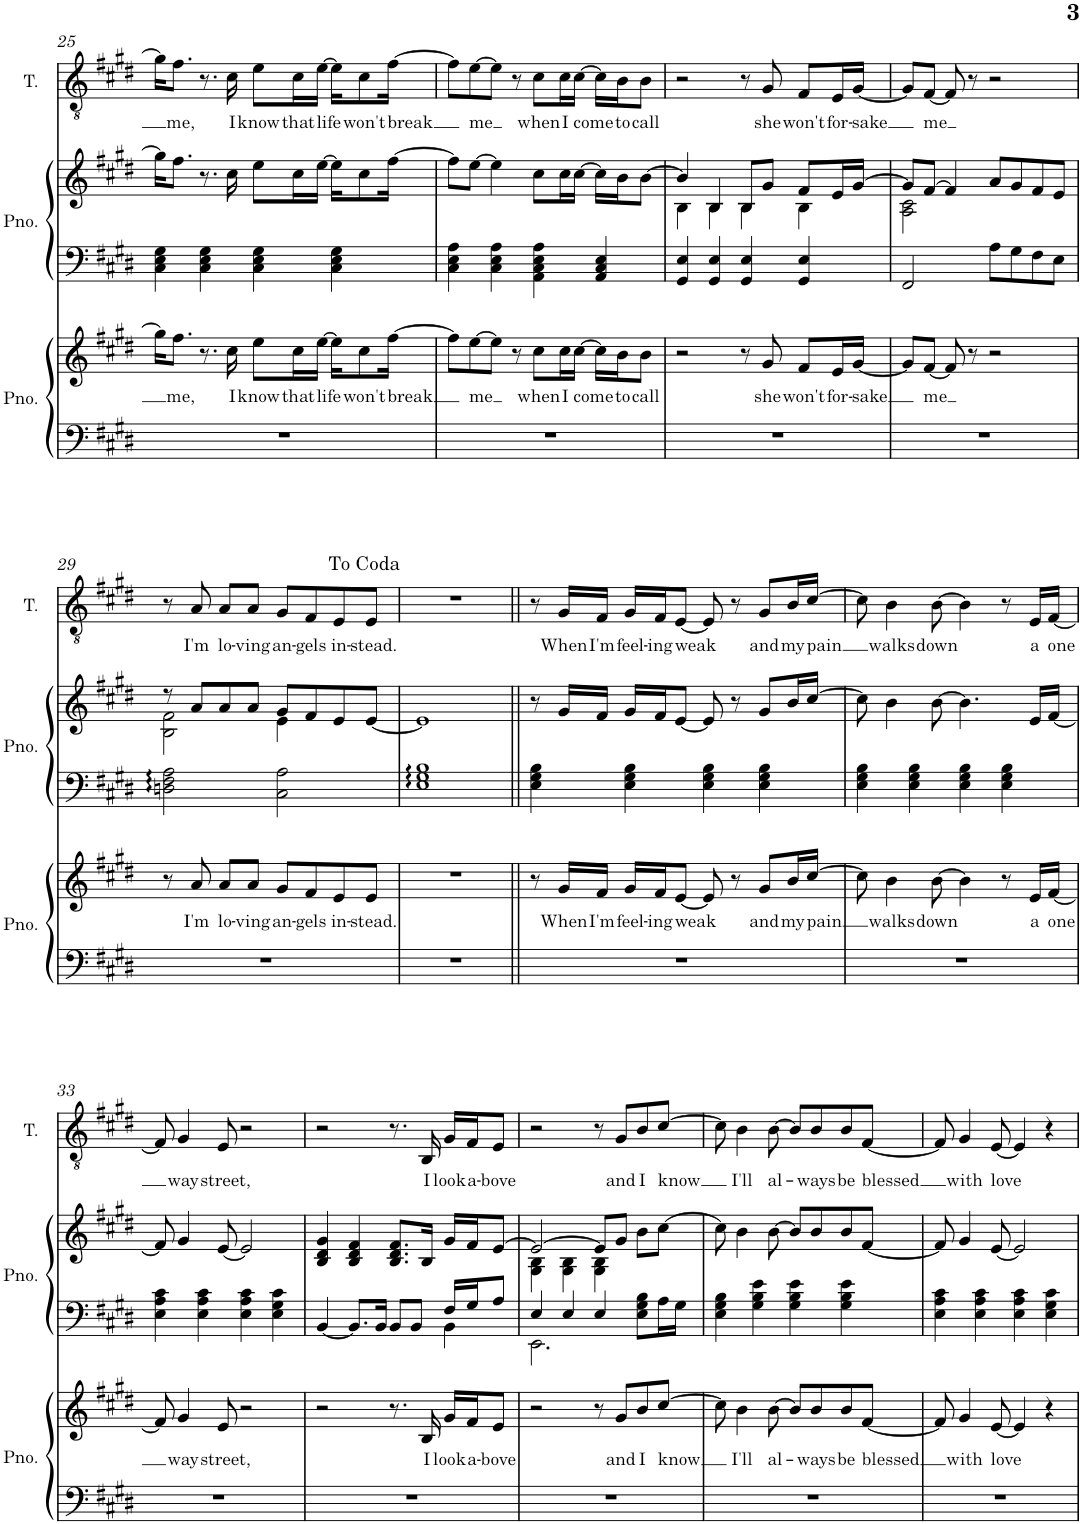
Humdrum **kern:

**kern	**kern	**text	**kern	**kern	**kern	**text
*part3	*part3	*part3	*part2	*part2	*part1	*part1
*staff5	*staff4	*staff4	*staff3	*staff2	*staff1	*staff1
*I"Piano	*	*	*I"Piano	*	*I"Tenor	*
*I'Pno.	*	*	*I'Pno.	*	*I'T.	*
!!LO:PB:g=z
*clefF4	*clefG2	*	*clefF4	*clefG2	*clefGv2	*
*k[f#c#g#d#]	*k[f#c#g#d#]	*	*k[f#c#g#d#]	*k[f#c#g#d#]	*k[f#c#g#d#]	*
*M4/4	*M4/4	*	*M4/4	*M4/4	*M4/4	*
=25	=25	=25	=25	=25	=25	=25
1r	16gg#\KL]	.	4C#\ 4E\ 4G#\	16gg#\KL]	16g#\KL]	.
!	!	!LO:LY:b	!	!	!	!LO:LY:b
.	8.ff#\J	me,	.	8.ff#\J	8.f#\J	me,
.	8.r	.	4C#\ 4E\ 4G#\	8.r	8.r	.
!	!	!LO:LY:b	!	!	!	!LO:LY:b
.	16cc#\	I	.	16cc#\	16c#\	I
!	!	!LO:LY:b	!	!	!	!LO:LY:b
.	8ee\L	know	4C#\ 4E\ 4G#\	8ee\L	8e\L	know
!	!	!LO:LY:b	!	!	!	!LO:LY:b
.	16cc#\L	that	.	16cc#\L	16c#\L	that
!	!	!LO:LY:b	!	!	!	!LO:LY:b
.	[16ee\JJ	life	.	[16ee\JJ	[16e\JJ	life
.	16ee\KL]	.	4C#\ 4E\ 4G#\	16ee\KL]	16e\KL]	.
!	!	!LO:LY:b	!	!	!	!LO:LY:b
.	8cc#\	won't	.	8cc#\	8c#\	won't
!	!	!LO:LY:b	!	!	!	!LO:LY:b
.	[16ff#\Jk	break	.	[16ff#\Jk	[16f#\Jk	break
=26	=26	=26	=26	=26	=26	=26
1r	8ff#\L]	.	4C#\ 4E\ 4A\	8ff#\L]	8f#\L]	.
!	!	!LO:LY:b	!	!	!	!LO:LY:b
.	[8ee\	me	.	[8ee\J	[8e\	me
.	8ee\J]	.	4C#\ 4E\ 4A\	4ee\]	8e\J]	.
.	8r	.	.	.	8r	.
!	!	!LO:LY:b	!	!	!	!LO:LY:b
.	8cc#\L	when	4AA\ 4C#\ 4E\ 4A\	8cc#\L	8c#\L	when
!	!	!LO:LY:b	!	!	!	!LO:LY:b
.	16cc#\L	I	.	16cc#\L	16c#\L	I
!	!	!LO:LY:b	!	!	!	!LO:LY:b
.	[16cc#\JJ	come	.	[16cc#\JJ	[16c#\JJ	come
.	16cc#\LL]	.	4AA/ 4C#/ 4E/	16cc#\LL]	16c#\LL]	.
!	!	!LO:LY:b	!	!	!	!LO:LY:b
.	16b\J	to	.	16b\J	16B\J	to
!	!	!LO:LY:b	!	!	!	!LO:LY:b
.	8b\J	call	.	[8b\J	8B\J	call
=27	=27	=27	=27	=27	=27	=27
*	*	*	*	*^	*	*
1r	2r	.	4GG#/ 4E/	4b/]	4B\	2r	.
.	.	.	4GG#/ 4E/	4B/	4B\	.	.
.	8r	.	4GG#/ 4E/	8B/L	4B\	8r	.
!	!	!LO:LY:b	!	!	!	!	!LO:LY:b
.	8g#/	she	.	8g#/J	.	8G#/	she
!	!	!LO:LY:b	!	!	!	!	!LO:LY:b
.	8f#/L	won't	4GG#/ 4E/	8f#/L	4B\	8F#/L	won't
!	!	!LO:LY:b	!	!	!	!	!LO:LY:b
.	16e/L	for-	.	16e/L	.	16E/L	for-
!	!	!LO:LY:b	!	!	!	!	!LO:LY:b
.	[16g#/JJ	-sake	.	[16g#/JJ	.	[16G#/JJ	-sake
=28	=28	=28	=28	=28	=28	=28	=28
1r	8g#/L]	.	2FF#/	8g#/L]	2A\ 2c#\	8G#/L]	.
!	!	!LO:LY:b	!	!	!	!	!LO:LY:b
.	[8f#/J	me	.	[8f#/J	.	[8F#/J	me
.	8f#/]	.	.	4f#/]	.	8F#/]	.
.	8r	.	.	.	.	8r	.
.	2r	.	8A\L	8a/L	2ryy	2r	.
.	.	.	8G#\	8g#/	.	.	.
.	.	.	8F#\	8f#/	.	.	.
.	.	.	8E\J	8e/J	.	.	.
!!LO:LB:g=z
=29	=29	=29	=29	=29	=29	=29	=29
1r	8r	.	2Dn\ 2F#\ 2A\	8r	2B\ 2f#\	8r	.
!	!	!LO:LY:b	!	!	!	!	!LO:LY:b
.	8a/	I'm	.	8a/L	.	8A/	I'm
!	!	!LO:LY:b	!	!	!	!	!LO:LY:b
.	8a/L	lo-	.	8a/	.	8A/L	lo-
!	!	!LO:LY:b	!	!	!	!	!LO:LY:b
.	8a/J	-ving	.	8a/J	.	8A/J	-ving
!	!	!LO:LY:b	!	!	!	!	!LO:LY:b
.	8g#/L	an-	2C#\ 2A\	8g#/L	4e\	8G#/L	an-
!	!	!LO:LY:b	!	!	!	!	!LO:LY:b
.	8f#/	-gels	.	8f#/	.	8F#/	-gels
!	!	!LO:LY:b	!	!	!	!	!LO:LY:b
.	8e/	in-	.	8e/	4ryy	8E/	in-
!	!	!LO:LY:b	!	!	!	!	!LO:LY:b
.	8e/J	-stead.	.	[8e/J	.	8E/J	-stead.
*	*	*	*	*v	*v	*	*
=30	=30	=30	=30	=30	=30	=30
1r	1r	.	1E 1G# 1B	1e]	1r	.
=31||	=31||	=31||	=31||	=31||	=31||	=31||
1r	8r	.	4E\ 4G#\ 4B\	8r	8r	.
!	!	!LO:LY:b	!	!	!	!LO:LY:b
.	16g#/LL	When	.	16g#/LL	16G#/LL	When
!	!	!LO:LY:b	!	!	!	!LO:LY:b
.	16f#/JJ	I'm	.	16f#/JJ	16F#/JJ	I'm
!	!	!LO:LY:b	!	!	!	!LO:LY:b
.	16g#/LL	feel-	4E\ 4G#\ 4B\	16g#/LL	16G#/LL	feel-
!	!	!LO:LY:b	!	!	!	!LO:LY:b
.	16f#/J	-ing	.	16f#/J	16F#/J	-ing
!	!	!LO:LY:b	!	!	!	!LO:LY:b
.	[8e/J	weak	.	[8e/J	[8E/J	weak
.	8e/]	.	4E\ 4G#\ 4B\	8e/]	8E/]	.
.	8r	.	.	8r	8r	.
!	!	!LO:LY:b	!	!	!	!LO:LY:b
.	8g#/L	and	4E\ 4G#\ 4B\	8g#/L	8G#/L	and
!	!	!LO:LY:b	!	!	!	!LO:LY:b
.	16b/L	my	.	16b/L	16B/L	my
!	!	!LO:LY:b	!	!	!	!LO:LY:b
.	[16cc#/JJ	pain	.	[16cc#/JJ	[16c#/JJ	pain
=32	=32	=32	=32	=32	=32	=32
1r	8cc#\]	.	4E\ 4G#\ 4B\	8cc#\]	8c#\]	.
!	!	!LO:LY:b	!	!	!	!LO:LY:b
.	4b\	walks	.	4b\	4B\	walks
.	.	.	4E\ 4G#\ 4B\	.	.	.
!	!	!LO:LY:b	!	!	!	!LO:LY:b
.	[8b\	down	.	[8b\	[8B\	down
.	4b\]	.	4E\ 4G#\ 4B\	4.b\]	4B\]	.
.	8r	.	4E\ 4G#\ 4B\	.	8r	.
!	!	!LO:LY:b	!	!	!	!LO:LY:b
.	16e/LL	a	.	16e/LL	16E/LL	a
!	!	!LO:LY:b	!	!	!	!LO:LY:b
.	[16f#/JJ	one	.	[16f#/JJ	[16F#/JJ	one
!!LO:LB:g=z
=33	=33	=33	=33	=33	=33	=33
1r	8f#/]	.	4E\ 4A\ 4c#\	8f#/]	8F#/]	.
!	!	!LO:LY:b	!	!	!	!LO:LY:b
.	4g#/	way	.	4g#/	4G#/	way
.	.	.	4E\ 4A\ 4c#\	.	.	.
!	!	!LO:LY:b	!	!	!	!LO:LY:b
.	8e/	street,	.	[8e/	8E/	street,
.	2r	.	4E\ 4A\ 4c#\	2e/]	2r	.
.	.	.	4E\ 4G#\ 4c#\	.	.	.
=34	=34	=34	=34	=34	=34	=34
*	*	*	*^	*	*	*
1r	2r	.	[4BB/	2.ryy	4B/ 4d#/ 4g#/	2r	.
.	.	.	8.BB/L]	.	4B/ 4d#/ 4f#/	.	.
.	.	.	16BB/Jk	.	.	.	.
.	8.r	.	8BB/L	.	8.B/ 8.d#/ 8.f#/L	8.r	.
.	.	.	8BB/J	.	.	.	.
!	!	!LO:LY:b	!	!	!	!	!LO:LY:b
.	16B/	I	.	.	16B/Jk	16BB/	I
!	!	!LO:LY:b	!	!	!	!	!LO:LY:b
.	16g#/LL	look	16F#/LL	4BB\	16g#/LL	16G#/LL	look
!	!	!LO:LY:b	!	!	!	!	!LO:LY:b
.	16f#/J	a-	16G#/J	.	16f#/J	16F#/J	a-
!	!	!LO:LY:b	!	!	!	!	!LO:LY:b
.	8e/J	-bove	8A/J	.	[8e/J	8E/J	-bove
=35	=35	=35	=35	=35	=35	=35	=35
*	*	*	*	*	*^	*	*
1r	2r	.	4E/	2.EE\	2e/_	4G#\ 4B\	2r	.
.	.	.	4E/	.	.	4G#\ 4B\	.	.
.	8r	.	4E/	.	8e/L]	4G#\ 4B\	8r	.
!	!	!LO:LY:b	!	!	!	!	!	!LO:LY:b
.	8g#/L	and	.	.	8g#/J	.	8G#/L	and
!	!	!LO:LY:b	!	!	!	!	!	!LO:LY:b
.	8b/	I	8E\ 8G#\ 8B\L	4ryy	8b\L	4ryy	8B/	I
!	!	!LO:LY:b	!	!	!	!	!	!LO:LY:b
.	[8cc#/J	know	16A\L	.	[8cc#\J	.	[8c#/J	know
.	.	.	16G#\JJ	.	.	.	.	.
*	*	*	*v	*v	*	*	*	*
*	*	*	*	*v	*v	*	*
=36	=36	=36	=36	=36	=36	=36
1r	8cc#\]	.	4E\ 4G#\ 4B\	8cc#\]	8c#\]	.
!	!	!LO:LY:b	!	!	!	!LO:LY:b
.	4b\	I'll	.	4b\	4B\	I'll
.	.	.	4G#\ 4B\ 4e\	.	.	.
!	!	!LO:LY:b	!	!	!	!LO:LY:b
.	[8b\	al-	.	[8b\	[8B\	al-
.	8b/L]	.	4G#\ 4B\ 4e\	8b/L]	8B/L]	.
!	!	!LO:LY:b	!	!	!	!LO:LY:b
.	8b/	-ways	.	8b/	8B/	-ways
!	!	!LO:LY:b	!	!	!	!LO:LY:b
.	8b/	be	4G#\ 4B\ 4e\	8b/	8B/	be
!	!	!LO:LY:b	!	!	!	!LO:LY:b
.	[8f#/J	blessed	.	[8f#/J	[8F#/J	blessed
=37	=37	=37	=37	=37	=37	=37
1r	8f#/]	.	4E\ 4A\ 4c#\	8f#/]	8F#/]	.
!	!	!LO:LY:b	!	!	!	!LO:LY:b
.	4g#/	with	.	4g#/	4G#/	with
.	.	.	4E\ 4A\ 4c#\	.	.	.
!	!	!LO:LY:b	!	!	!	!LO:LY:b
.	[8e/	love	.	[8e/	[8E/	love
.	4e/]	.	4E\ 4A\ 4c#\	2e/]	4E/]	.
.	4r	.	4E\ 4G#\ 4c#\	.	4r	.
=	=	=	=	=	=	=
*-	*-	*-	*-	*-	*-	*-
